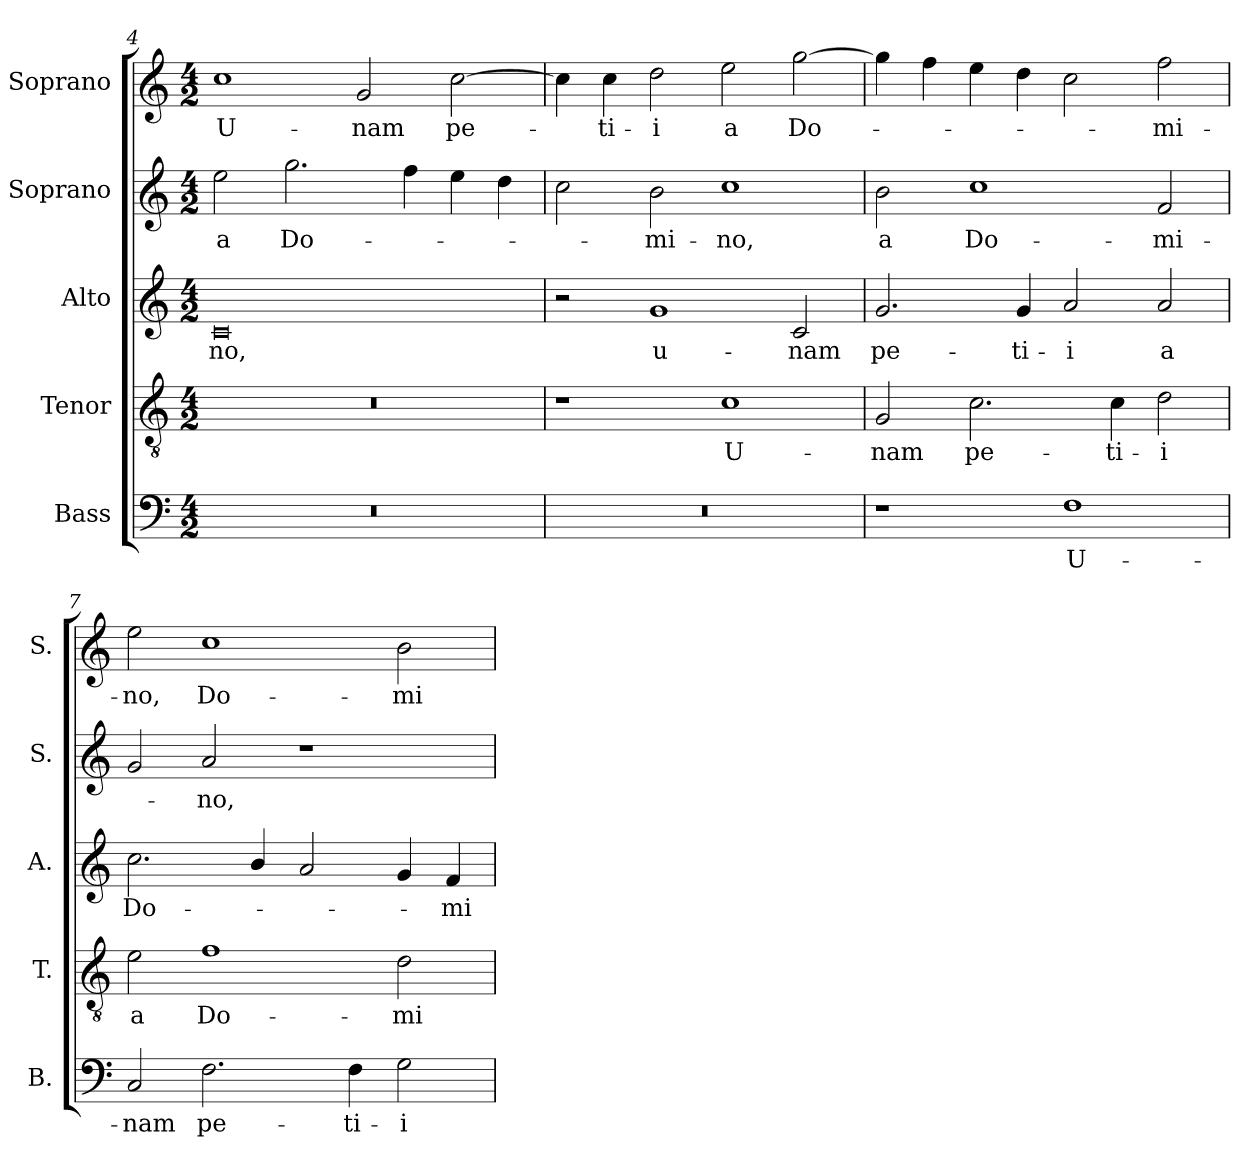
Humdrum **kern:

**kern	**text	**kern	**text	**kern	**text	**kern	**text	**kern	**text
*part5	*part5	*part4	*part4	*part3	*part3	*part2	*part2	*part1	*part1
*staff5	*staff5	*staff4	*staff4	*staff3	*staff3	*staff2	*staff2	*staff1	*staff1
*I"Bass	*	*I"Tenor	*	*I"Alto	*	*I"Soprano	*	*I"Soprano	*
*I'B.	*	*I'T.	*	*I'A.	*	*I'S.	*	*I'S.	*
*clefF4	*	*clefGv2	*	*clefG2	*	*clefG2	*	*clefG2	*
*	*	*ITrd7c12	*	*	*	*	*	*	*
*k[]	*	*k[]	*	*k[]	*	*k[]	*	*k[]	*
*C:	*	*C:	*	*C:	*	*C:	*	*C:	*
*M4/2	*	*M4/2	*	*M4/2	*	*M4/2	*	*M4/2	*
=4	=4	=4	=4	=4	=4	=4	=4	=4	=4
!LO:N:vis=1	!	!LO:N:vis=1	!	!	!	!	!	!	!
!	!	!	!	!	!LO:LY:b:color=#000000	!	!	!	!
!	!	!	!	!	!	!	!LO:LY:b:color=#000000	!	!
!	!	!	!	!	!	!	!	!	!LO:LY:b:color=#000000
0r	.	0r	.	0ci	-no,	2eei\	a	1cci	U-
!	!	!	!	!	!	!	!LO:LY:b:color=#000000	!	!
.	.	.	.	.	.	2.ggi\	Do-	.	.
!	!	!	!	!	!	!	!	!	!LO:LY:b:color=#000000
.	.	.	.	.	.	.	.	2gi/	-nam
.	.	.	.	.	.	4ffi\	.	.	.
!	!	!	!	!	!	!	!	!	!LO:LY:b:color=#000000
.	.	.	.	.	.	4eei\	.	[2cci\	pe-
.	.	.	.	.	.	4ddi\	.	.	.
!!LO:LB:g=z
=5	=5	=5	=5	=5	=5	=5	=5	=5	=5
!LO:N:vis=1	!	!	!	!	!	!	!	!	!
0r	.	1r	.	2r	.	2cci\	.	4cci\]	.
!	!	!	!	!	!	!	!	!	!LO:LY:b:color=#000000
.	.	.	.	.	.	.	.	4cci\	-ti-
!	!	!	!	!	!LO:LY:b:color=#000000	!	!	!	!
!	!	!	!	!	!	!	!LO:LY:b:color=#000000	!	!
!	!	!	!	!	!	!	!	!	!LO:LY:b:color=#000000
.	.	.	.	1gi	u-	2bi\	-mi-	2ddi\	-i
!	!	!	!LO:LY:b:color=#000000	!	!	!	!	!	!
!	!	!	!	!	!	!	!LO:LY:b:color=#000000	!	!
!	!	!	!	!	!	!	!	!	!LO:LY:b:color=#000000
.	.	1Ci	U-	.	.	1cci	-no,	2eei\	a
!	!	!	!	!	!LO:LY:b:color=#000000	!	!	!	!
!	!	!	!	!	!	!	!	!	!LO:LY:b:color=#000000
.	.	.	.	2ci/	-nam	.	.	[2ggi\	Do-
=6	=6	=6	=6	=6	=6	=6	=6	=6	=6
!	!	!	!LO:LY:b:color=#000000	!	!	!	!	!	!
!	!	!	!	!	!LO:LY:b:color=#000000	!	!	!	!
!	!	!	!	!	!	!	!LO:LY:b:color=#000000	!	!
1r	.	2GGi/	-nam	2.gi/	pe-	2bi\	a	4ggi\]	.
.	.	.	.	.	.	.	.	4ffi\	.
!	!	!	!LO:LY:b:color=#000000	!	!	!	!	!	!
!	!	!	!	!	!	!	!LO:LY:b:color=#000000	!	!
.	.	2.Ci\	pe-	.	.	1cci	Do-	4eei\	.
!	!	!	!	!	!LO:LY:b:color=#000000	!	!	!	!
.	.	.	.	4gi/	-ti-	.	.	4ddi\	.
!	!LO:LY:b:color=#000000	!	!	!	!	!	!	!	!
!	!	!	!	!	!LO:LY:b:color=#000000	!	!	!	!
1Fi	U-	.	.	2ai/	-i	.	.	2cci\	.
!	!	!	!LO:LY:b:color=#000000	!	!	!	!	!	!
.	.	4Ci\	-ti-	.	.	.	.	.	.
!	!	!	!LO:LY:b:color=#000000	!	!	!	!	!	!
!	!	!	!	!	!LO:LY:b:color=#000000	!	!	!	!
!	!	!	!	!	!	!	!LO:LY:b:color=#000000	!	!
!	!	!	!	!	!	!	!	!	!LO:LY:b:color=#000000
.	.	2Di\	-i	2ai/	a	2fi/	-mi-	2ffi\	-mi-
=7	=7	=7	=7	=7	=7	=7	=7	=7	=7
!	!LO:LY:b:color=#000000	!	!	!	!	!	!	!	!
!	!	!	!LO:LY:b:color=#000000	!	!	!	!	!	!
!	!	!	!	!	!LO:LY:b:color=#000000	!	!	!	!
!	!	!	!	!	!	!	!	!	!LO:LY:b:color=#000000
2Ci/	-nam	2Ei\	a	2.cci\	Do-	2gi/	.	2eei\	-no,
!	!LO:LY:b:color=#000000	!	!	!	!	!	!	!	!
!	!	!	!LO:LY:b:color=#000000	!	!	!	!	!	!
!	!	!	!	!	!	!	!LO:LY:b:color=#000000	!	!
!	!	!	!	!	!	!	!	!	!LO:LY:b:color=#000000
2.Fi\	pe-	1Fi	Do-	.	.	2ai/	-no,	1cci	Do-
.	.	.	.	4bi/	.	.	.	.	.
.	.	.	.	2ai/	.	1r	.	.	.
!	!LO:LY:b:color=#000000	!	!	!	!	!	!	!	!
4Fi\	-ti-	.	.	.	.	.	.	.	.
!	!LO:LY:b:color=#000000	!	!	!	!	!	!	!	!
!	!	!	!LO:LY:b:color=#000000	!	!	!	!	!	!
!	!	!	!	!	!	!	!	!	!LO:LY:b:color=#000000
2Gi\	-i	2Di\	-mi-	4gi/	.	.	.	2bi\	-mi-
!	!	!	!	!	!LO:LY:b:color=#000000	!	!	!	!
.	.	.	.	4fi/	-mi-	.	.	.	.
=	=	=	=	=	=	=	=	=	=
*-	*-	*-	*-	*-	*-	*-	*-	*-	*-
